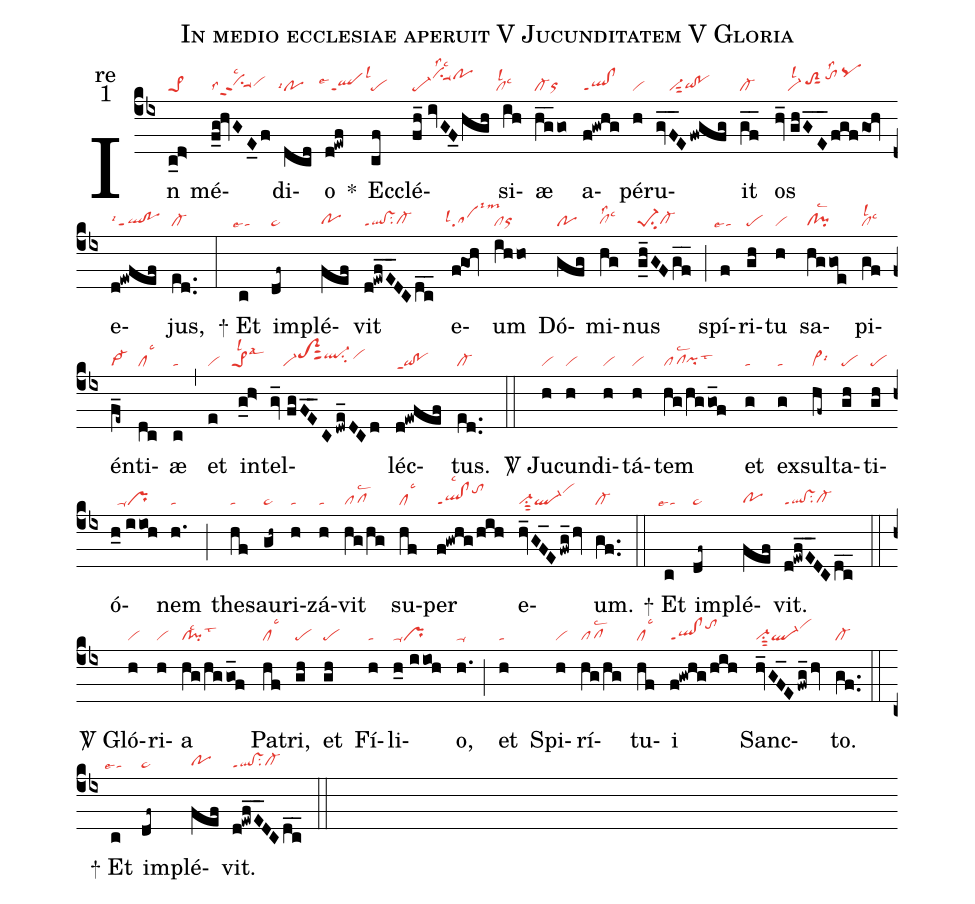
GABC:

name:In medio ecclesiae aperuit V Jucunditatem V Gloria;
office-part:re;
mode:1;
nabc-lines:1;
%%
(cb4) In(c_d>|pe>1) mé(f_g!hvGE_0f|vihhppt2su1suu1lss4lsc2vihh)di(dcd|``polsi4)o(d!ewf|``qlppt1lse4lsl3) <sp>*</sp>() Ec(cf|pe)clé(fh_//ivGF_0hgh|pe-vihksu1suu1lss2lsc2pohk)si(ih|``cllsl2lsc3)æ(hg__go|cl-orhg) a(f!gwhg|ql!clppt1)pé(h|vi)ru(gvF__E/fwgfg|////vi-sut2qihg!pohg)it(gf__|cl-) os(hv_//ghGE__fgfgoh|////vi-lsl2/toS2hisut1/tohklss2/pqhl) e(d!ewfef|ql!poppt1lsi4)jus,(ed..|cl-) (:)

<sp>+</sp> Et(c|``talse4) im(df~|ta>)plé(fef|pohg)vit(d!ewfE__DCdc__|ql!vsppt1su2cl-hg) e(f@goh|``salsl4lsim3)um(ihho|clorhg) Dó(gfg|po)mi(hg|clhglss2lsc3)nus(g_h_GFgf__|pe-1su2cl-hg) (;) spí(f|``talse4)ri(gh|pe)tu(h|vi) sa(hggoe|cl!pilsc2)pi(gf|cllsl2lsc3)én(f_e~|vi->)ti(dc|cllsc3)æ(c|ta) (,) et(e|vi) in(g_h>|``pe>1lsl2lsal3)tel(gv_//fgFE__C/dwe_DCd|////vi-toS2hisut2ql-hisu2``vihi)léc(d!ewfef|qi!poppt1)tus.(ed..|cl-) (::)

<sp>V/</sp> Ju(h|vi)cun(h|vi)di(h|vi)tá(h|vi)tem(hg/hggo_f|pflsc2``pihglst3) et(g|ta) ex(g|ta)sul(hf~|vi>lsi6)ta(gh|pe)ti(gh|pe)ó(h_0//iioh|//ta-pr)nem(h.|ta) (;) the(hf|ta)sau(gh~|ta>)ri(h|ta)zá(h|ta)vit(hg/hg|pflsc2) su(hf|cllsc3)per(f!gwhg/hih|ql!clppt1lsc2tohk) e(hv_GF_E/fwg_/hv|vi-su1sut2ql-vihk)um.(gf..|cl-) (::)

<sp>+</sp> Et(c|``talse4) im(df~|ta>)plé(fef|pohg)vit.(d!ewfE__DCdc__|ql!vsppt1su2cl-hg) (::)

<sp>V/</sp> Gló(h|vi)ri(h|vi)a(hg/hggo_f|cl!pilsc2lst3) Pa(hf|cllsc3)tri,(gh|pe) et(gh|pe) Fí(h|ta)li(h_0//iioh|ta-pr)o,(h.|ta-) (;) et(h|ta) Spi(h|vi)rí(hg/hg|pflsc2)tu(hf|cllsc3)i(f!gwhg/hih|ql!clppt1tohk) Sanc(hv_GF_E/fwg_/hv|vi-su1sut2ql-vihk)to.(gf..|cl-) (::)

<sp>+</sp> Et(c|``talse4) im(df~|ta>)plé(fef|pohg)vit.(d!ewfE__DCdc__|ql!vsppt1su2cl-hg) (::)
